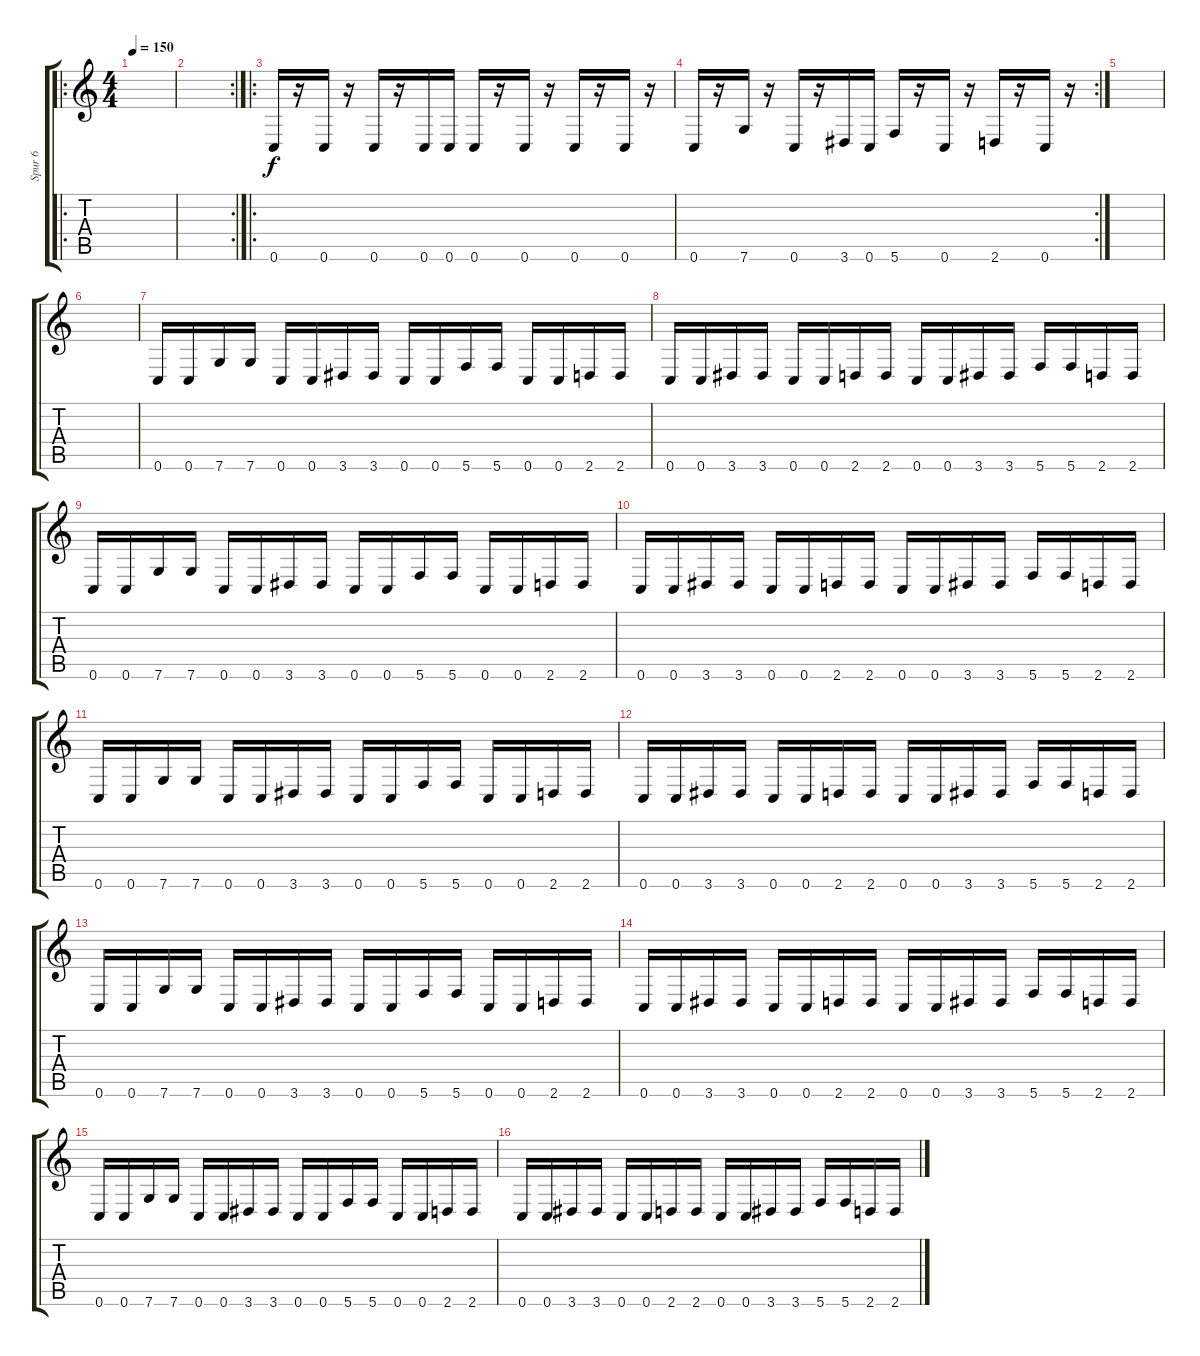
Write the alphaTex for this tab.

\track ("Spur 6" "Spur 6") {instrument distortionguitar}
\staff {score tabs}
\tuning (D4 A3 F3 C3 G2 C2) {hide}
\ro
\ts (4 4)
\tempo 150
\clef g2
\ks c
|
\rc 2
|
\ro
0.6.16 r.16 0.6.16 r.16 0.6.16 r.16 0.6.16 0.6.16 0.6.16 r.16 0.6.16 r.16 0.6.16 r.16 0.6.16 r.16 |
\rc 2
0.6.16 r.16 7.6.16 r.16 0.6.16 r.16 3.6.16 0.6.16 5.6.16 r.16 0.6.16 r.16 2.6.16 r.16 0.6.16 r.16 |
|
|
0.6.16 0.6.16 7.6.16 7.6.16 0.6.16 0.6.16 3.6.16 3.6.16 0.6.16 0.6.16 5.6.16 5.6.16 0.6.16 0.6.16 2.6.16 2.6.16 |
0.6.16 0.6.16 3.6.16 3.6.16 0.6.16 0.6.16 2.6.16 2.6.16 0.6.16 0.6.16 3.6.16 3.6.16 5.6.16 5.6.16 2.6.16 2.6.16 |
0.6.16 0.6.16 7.6.16 7.6.16 0.6.16 0.6.16 3.6.16 3.6.16 0.6.16 0.6.16 5.6.16 5.6.16 0.6.16 0.6.16 2.6.16 2.6.16 |
0.6.16 0.6.16 3.6.16 3.6.16 0.6.16 0.6.16 2.6.16 2.6.16 0.6.16 0.6.16 3.6.16 3.6.16 5.6.16 5.6.16 2.6.16 2.6.16 |
0.6.16 0.6.16 7.6.16 7.6.16 0.6.16 0.6.16 3.6.16 3.6.16 0.6.16 0.6.16 5.6.16 5.6.16 0.6.16 0.6.16 2.6.16 2.6.16 |
0.6.16 0.6.16 3.6.16 3.6.16 0.6.16 0.6.16 2.6.16 2.6.16 0.6.16 0.6.16 3.6.16 3.6.16 5.6.16 5.6.16 2.6.16 2.6.16 |
0.6.16 0.6.16 7.6.16 7.6.16 0.6.16 0.6.16 3.6.16 3.6.16 0.6.16 0.6.16 5.6.16 5.6.16 0.6.16 0.6.16 2.6.16 2.6.16 |
0.6.16 0.6.16 3.6.16 3.6.16 0.6.16 0.6.16 2.6.16 2.6.16 0.6.16 0.6.16 3.6.16 3.6.16 5.6.16 5.6.16 2.6.16 2.6.16 |
0.6.16 0.6.16 7.6.16 7.6.16 0.6.16 0.6.16 3.6.16 3.6.16 0.6.16 0.6.16 5.6.16 5.6.16 0.6.16 0.6.16 2.6.16 2.6.16 |
0.6.16 0.6.16 3.6.16 3.6.16 0.6.16 0.6.16 2.6.16 2.6.16 0.6.16 0.6.16 3.6.16 3.6.16 5.6.16 5.6.16 2.6.16 2.6.16
